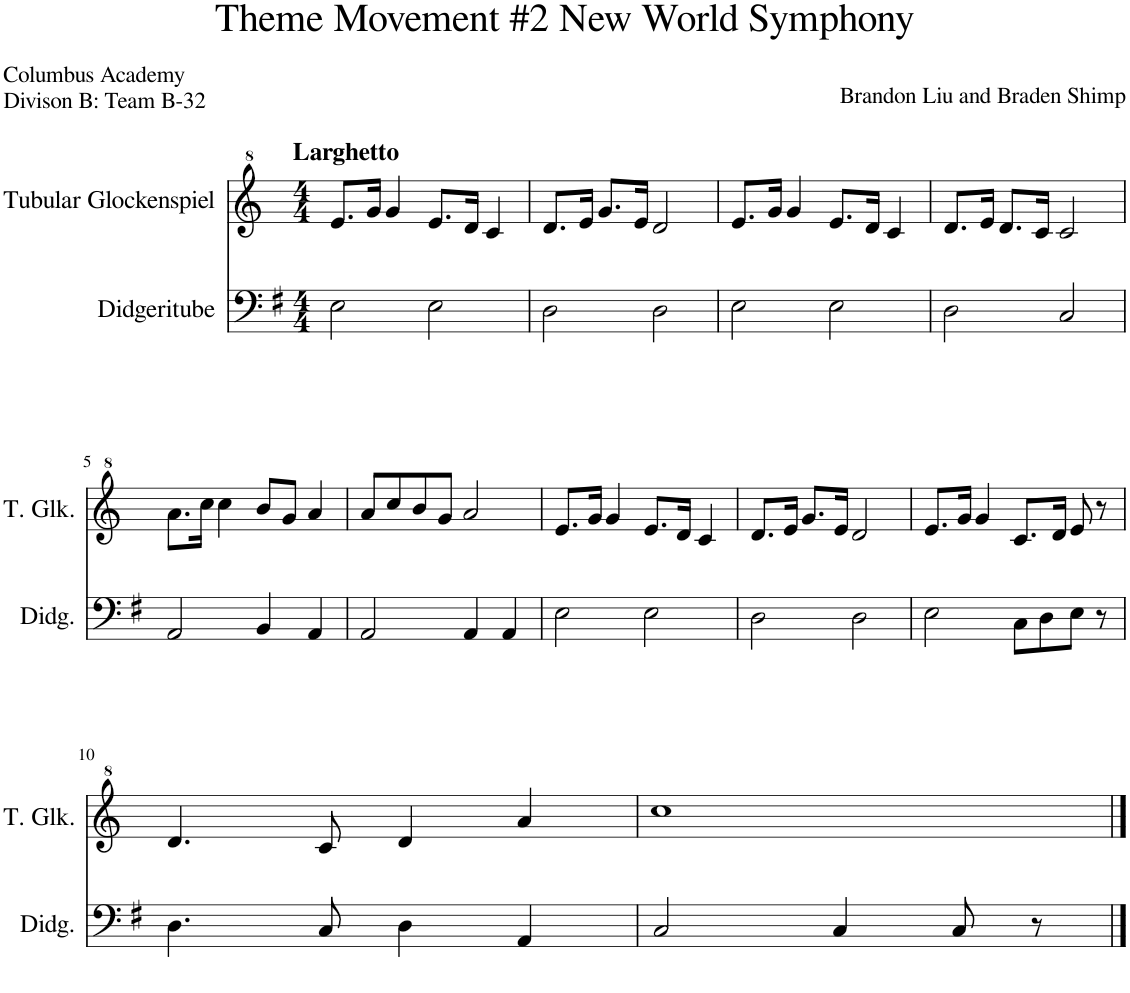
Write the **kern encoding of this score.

**kern	**kern
*part2	*part1
*staff2	*staff1
*I"Didgeritube	*I"Tubular Glockenspiel
*I'Didg.	*I'T. Glk.
*clefF4	*clefG^2
*k[f#]	*k[]
*M4/4	*M4/4
=1	=1
!	!LO:TX:a:B:t=Larghetto
2E\	8.ee/L
.	16gg/Jk
.	4gg/
2E\	8.ee/L
.	16dd/Jk
.	4cc/
=2	=2
2D\	8.dd/L
.	16ee/Jk
.	8.gg/L
.	16ee/Jk
2D\	2dd/
=3	=3
2E\	8.ee/L
.	16gg/Jk
.	4gg/
2E\	8.ee/L
.	16dd/Jk
.	4cc/
=4	=4
2D\	8.dd/L
.	16ee/Jk
.	8.dd/L
.	16cc/Jk
2C/	2cc/
!!LO:LB:g=z
=5	=5
2AA/	8.aa\L
.	16ccc\Jk
.	4ccc\
4BB/	8bb/L
.	8gg/J
4AA/	4aa/
=6	=6
2AA/	8aa/L
.	8ccc/
.	8bb/
.	8gg/J
4AA/	2aa/
4AA/	.
=7	=7
2E\	8.ee/L
.	16gg/Jk
.	4gg/
2E\	8.ee/L
.	16dd/Jk
.	4cc/
=8	=8
2D\	8.dd/L
.	16ee/Jk
.	8.gg/L
.	16ee/Jk
2D\	2dd/
=9	=9
2E\	8.ee/L
.	16gg/Jk
.	4gg/
8C\L	8.cc/L
8D\	.
.	16dd/Jk
8E\J	8ee/
8r	8r
!!LO:LB:g=z
=10	=10
4.D\	4.dd/
8C/	8cc/
4D\	4dd/
4AA/	4aa/
=11	=11
2C/	1ccc
4C/	.
8C/	.
8r	.
==	==
*-	*-
